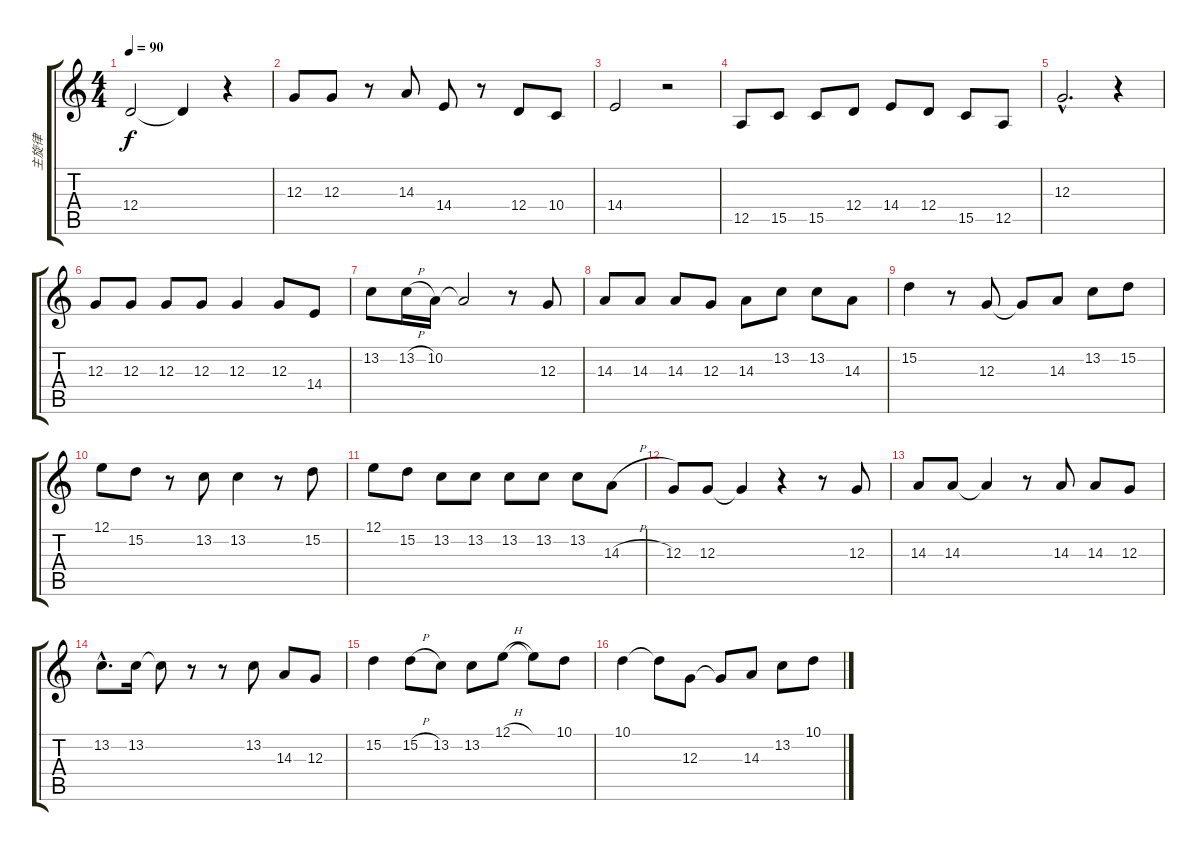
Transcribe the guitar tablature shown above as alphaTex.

\track ("主旋律" "主旋律") {instrument sopranosax}
\staff {score tabs}
\tuning (E4 B3 G3 D3 A2 E2) {hide}
\ts (4 4)
\tempo 90
\clef g2
\ks c
12.4.2{dy f} 12.4{t}.4 r.4 |
12.3.8 12.3.8 r.8 14.3.8 14.4.8 r.8 12.4.8 10.4.8 |
14.4.2 r.2 |
12.5.8 15.5.8 15.5.8 12.4.8 14.4.8 12.4.8 15.5.8 12.5.8 |
12.3{hac}.2{d} r.4 |
12.3.8 12.3.8 12.3.8 12.3.8 12.3.4 12.3.8 14.4.8 |
13.2.8 13.2{h}.16 10.2.16 10.2{t}.2 r.8 12.3.8 |
14.3.8 14.3.8 14.3.8 12.3.8 14.3.8 13.2.8 13.2.8 14.3.8 |
15.2.4 r.8 12.3.8 12.3{t}.8 14.3.8 13.2.8 15.2.8 |
12.1.8 15.2.8 r.8 13.2.8 13.2.4 r.8 15.2.8 |
12.1.8 15.2.8 13.2.8 13.2.8 13.2.8 13.2.8 13.2.8 14.3{h}.8 |
12.3.8 12.3.8 12.3{t}.4 r.4 r.8 12.3.8 |
14.3.8 14.3.8 14.3{t}.4 r.8 14.3.8 14.3.8 12.3.8 |
13.2{hac}.8{d} 13.2.16 13.2{t}.8 r.8 r.8 13.2.8 14.3.8 12.3.8 |
15.2.4 15.2{h}.8 13.2.8 13.2.8 12.1{h}.8 12.1{t}.8 10.1.8 |
10.1.4 10.1{t}.8 12.3.8 12.3{t}.8 14.3.8 13.2.8 10.1.8
